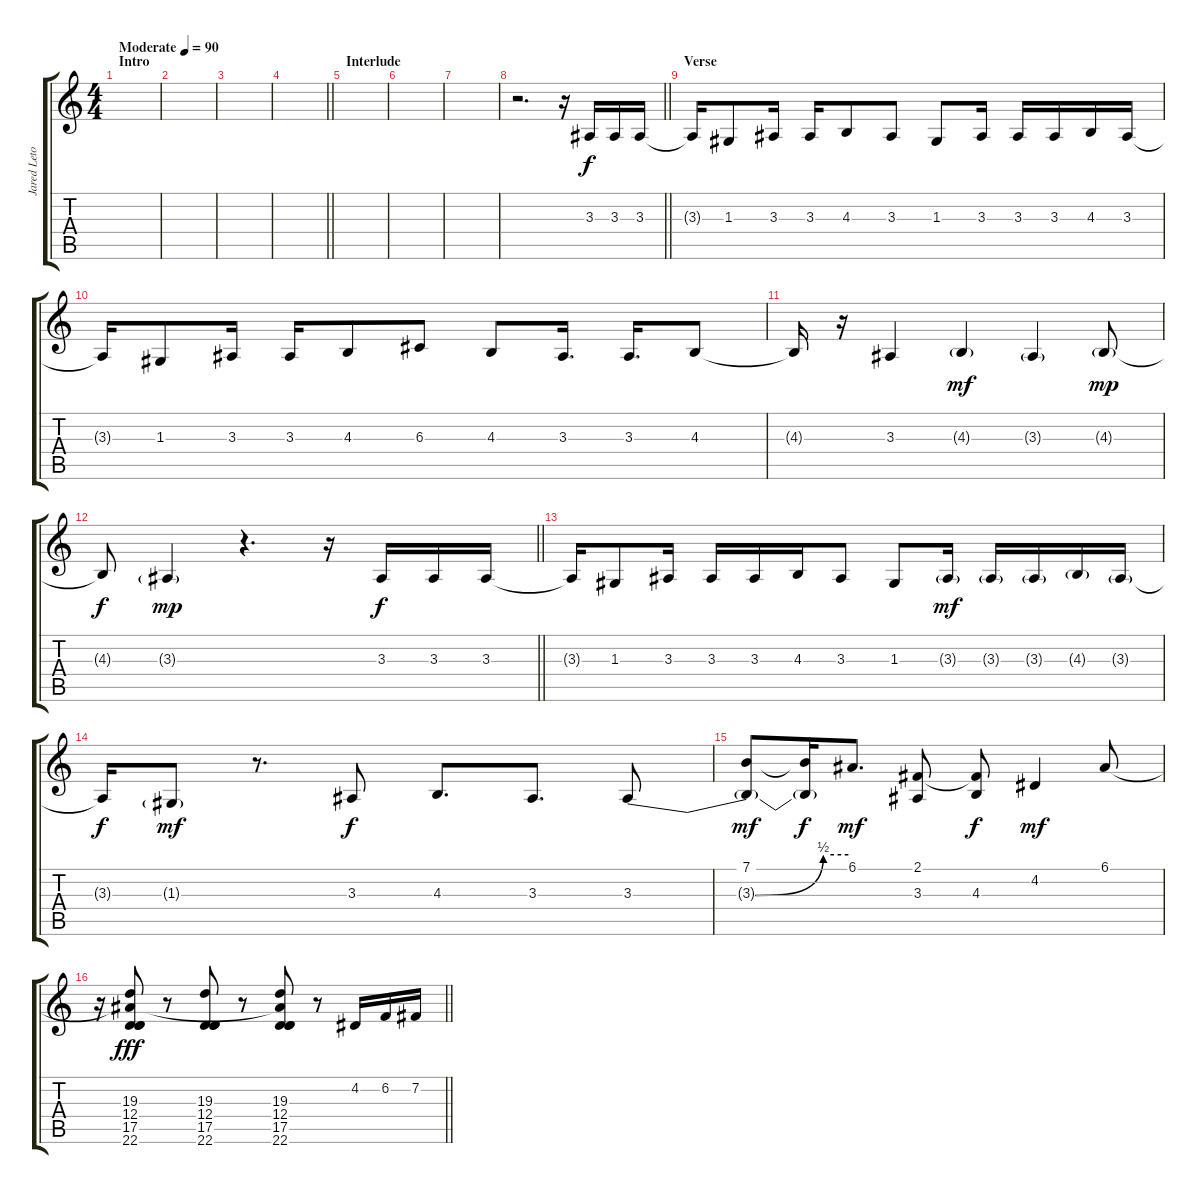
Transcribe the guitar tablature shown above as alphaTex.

\track ("Jared Leto - Vocals" "Jared Leto") {instrument violin}
\staff {score tabs}
\tuning (E4 B3 G3 D3 A2 E2) {hide}
\ts (4 4)
\section ("" "Intro")
\tempo (90 "Moderate")
\clef g2
\ks c
|
|
|
\barLineRight lightlight
|
\section ("" "Interlude")
|
|
|
\barLineRight lightlight
r.2{d} r.16 3.3.16 3.3.16 3.3.16 |
\section ("" "Verse")
3.3{t}.16 1.3.8 3.3.16 3.3.16 4.3.8 3.3.8 1.3.8 3.3.16 3.3.16 3.3.16 4.3.16 3.3.16 |
3.3{t}.16 1.3.8 3.3.16 3.3.16 4.3.8 6.3.8 4.3.8 3.3.16{d} 3.3.16{d} 4.3.8 |
4.3{t}.16 r.16 3.3.4 4.3{g}.4{dy mf} 3.3{g}.4 4.3{g}.8{dy mp} |
\barLineRight lightlight
4.3{t}.8{dy f} 3.3{g}.4{dy mp} r.4{d} r.16 3.3.16{dy f} 3.3.16 3.3.16 |
\section ("" "")
3.3{t}.16 1.3.8 3.3.16 3.3.16 3.3.16 4.3.16 3.3.8 1.3.8 3.3{g}.16{dy mf} 3.3{g}.16 3.3{g}.16 4.3{g}.16 3.3{g}.16 |
3.3{t}.16{dy f} 1.3{g}.8{dy mf} r.8{d} 3.3.8{dy f} 4.3.8{d} 3.3.8{d} 3.3{be (custom 0 0 34 0 53 2 60 2)}.8 |
(7.1 3.3{t}).8{dy mf} (7.1{t} 3.3{t}).16{dy f} 6.1.8{d dy mf} (2.1 3.3).8 (2.1{t} 4.3).8{dy f} 4.2.4{dy mf} 6.1.8 |
\barLineRight lightlight
r.16 (6.1{t} 19.3 12.4 17.5 22.6).8{dy fff instrument applause} r.8 (19.3 12.4 17.5 22.6).8 r.8 (6.1{t} 19.3 12.4 17.5 22.6).8 r.8 4.2.16{instrument violin} 6.2.16 7.2.16
